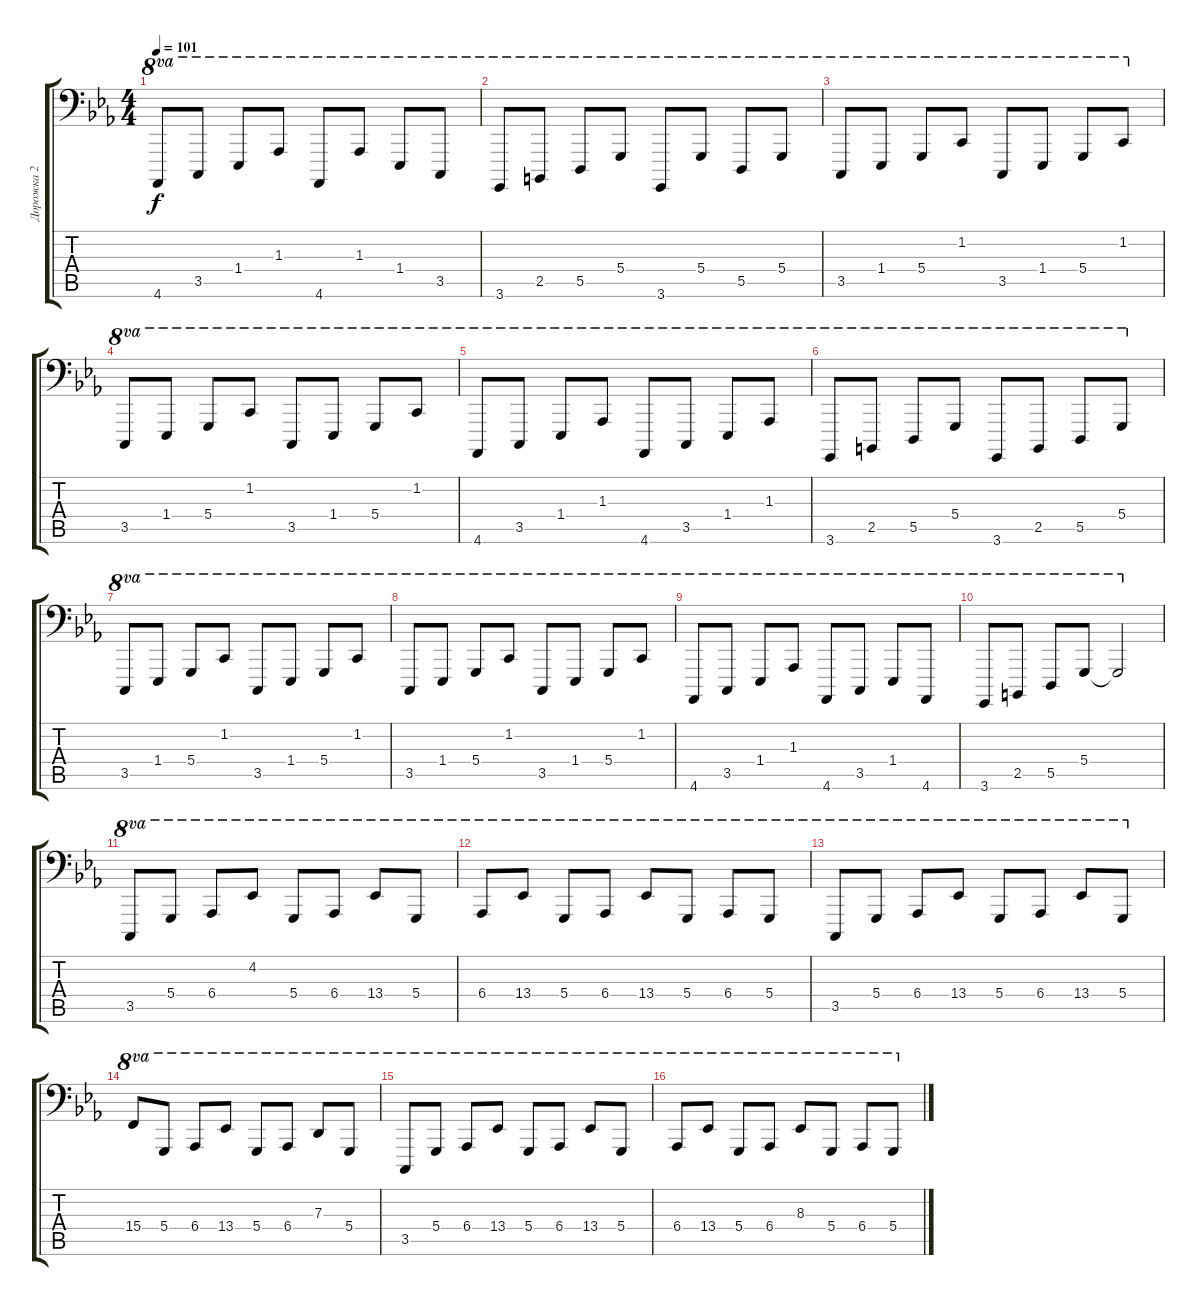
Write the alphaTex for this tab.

\track ("Дорожка 2" "Дорожка 2") {instrument acousticgrandpiano}
\staff {score tabs}
\tuning (E3 B2 G2 D2 A1 E1) {hide}
\ts (4 4)
\tempo 101
\clef f4
\ks eb
4.6.8{ot 8va dy f} 3.5.8{ot 8va} 1.4.8{ot 8va} 1.3.8{ot 8va} 4.6.8{ot 8va} 1.3.8{ot 8va} 1.4.8{ot 8va} 3.5.8{ot 8va} |
3.6.8{ot 8va} 2.5.8{ot 8va} 5.5.8{ot 8va} 5.4.8{ot 8va} 3.6.8{ot 8va} 5.4.8{ot 8va} 5.5.8{ot 8va} 5.4.8{ot 8va} |
3.5.8{ot 8va} 1.4.8{ot 8va} 5.4.8{ot 8va} 1.2.8{ot 8va} 3.5.8{ot 8va} 1.4.8{ot 8va} 5.4.8{ot 8va} 1.2.8{ot 8va} |
3.5.8{ot 8va} 1.4.8{ot 8va} 5.4.8{ot 8va} 1.2.8{ot 8va} 3.5.8{ot 8va} 1.4.8{ot 8va} 5.4.8{ot 8va} 1.2.8{ot 8va} |
4.6.8{ot 8va} 3.5.8{ot 8va} 1.4.8{ot 8va} 1.3.8{ot 8va} 4.6.8{ot 8va} 3.5.8{ot 8va} 1.4.8{ot 8va} 1.3.8{ot 8va} |
3.6.8{ot 8va} 2.5.8{ot 8va} 5.5.8{ot 8va} 5.4.8{ot 8va} 3.6.8{ot 8va} 2.5.8{ot 8va} 5.5.8{ot 8va} 5.4.8{ot 8va} |
3.5.8{ot 8va} 1.4.8{ot 8va} 5.4.8{ot 8va} 1.2.8{ot 8va} 3.5.8{ot 8va} 1.4.8{ot 8va} 5.4.8{ot 8va} 1.2.8{ot 8va} |
3.5.8{ot 8va} 1.4.8{ot 8va} 5.4.8{ot 8va} 1.2.8{ot 8va} 3.5.8{ot 8va} 1.4.8{ot 8va} 5.4.8{ot 8va} 1.2.8{ot 8va} |
4.6.8{ot 8va} 3.5.8{ot 8va} 1.4.8{ot 8va} 1.3.8{ot 8va} 4.6.8{ot 8va} 3.5.8{ot 8va} 1.4.8{ot 8va} 4.6.8{ot 8va} |
3.6.8{ot 8va} 2.5.8{ot 8va} 5.5.8{ot 8va} 5.4.8{ot 8va} 5.4{t}.2{ot 8va} |
3.5.8{ot 8va} 5.4.8{ot 8va} 6.4.8{ot 8va} 4.2.8{ot 8va} 5.4.8{ot 8va} 6.4.8{ot 8va} 13.4.8{ot 8va} 5.4.8{ot 8va} |
6.4.8{ot 8va} 13.4.8{ot 8va} 5.4.8{ot 8va} 6.4.8{ot 8va} 13.4.8{ot 8va} 5.4.8{ot 8va} 6.4.8{ot 8va} 5.4.8{ot 8va} |
3.5.8{ot 8va} 5.4.8{ot 8va} 6.4.8{ot 8va} 13.4.8{ot 8va} 5.4.8{ot 8va} 6.4.8{ot 8va} 13.4.8{ot 8va} 5.4.8{ot 8va} |
15.4.8{ot 8va} 5.4.8{ot 8va} 6.4.8{ot 8va} 13.4.8{ot 8va} 5.4.8{ot 8va} 6.4.8{ot 8va} 7.3.8{ot 8va} 5.4.8{ot 8va} |
3.5.8{ot 8va} 5.4.8{ot 8va} 6.4.8{ot 8va} 13.4.8{ot 8va} 5.4.8{ot 8va} 6.4.8{ot 8va} 13.4.8{ot 8va} 5.4.8{ot 8va} |
6.4.8{ot 8va} 13.4.8{ot 8va} 5.4.8{ot 8va} 6.4.8{ot 8va} 8.3.8{ot 8va} 5.4.8{ot 8va} 6.4.8{ot 8va} 5.4.8{ot 8va}
